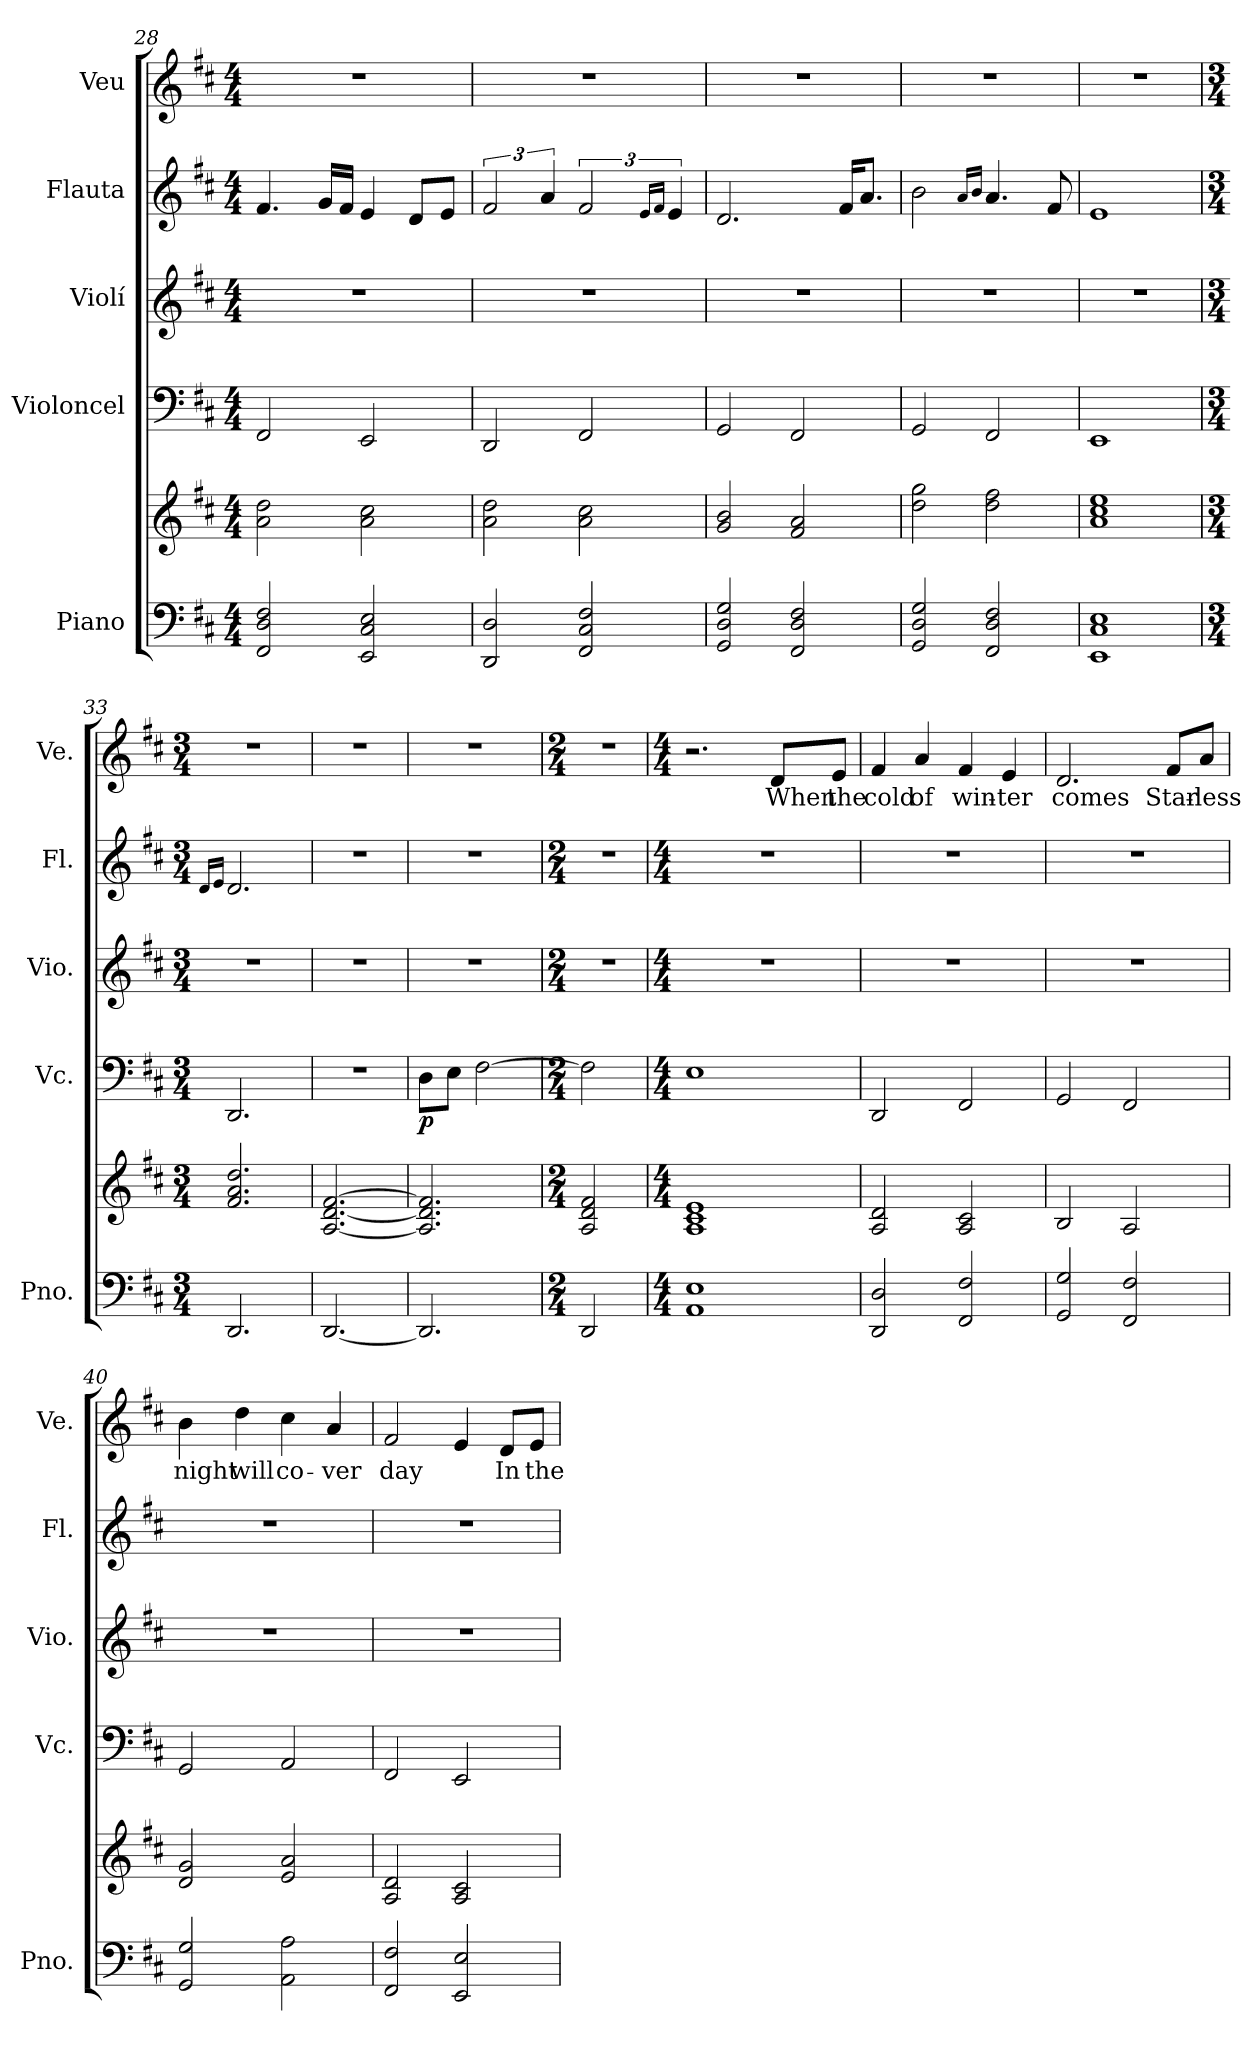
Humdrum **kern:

**kern	**kern	**kern	**dynam	**kern	**kern	**kern	**text
*part5	*part5	*part4	*part4	*part3	*part2	*part1	*part1
*staff6	*staff5	*staff4	*staff4	*staff3	*staff2	*staff1	*staff1
*I"Piano	*	*I"Violoncel	*	*I"Violí	*I"Flauta	*I"Veu	*
*I'Pno.	*	*I'Vc.	*	*I'Vio.	*I'Fl.	*I'Ve.	*
*clefF4	*clefG2	*clefF4	*	*clefG2	*clefG2	*clefG2	*
*k[f#c#]	*k[f#c#]	*k[f#c#]	*	*k[f#c#]	*k[f#c#]	*k[f#c#]	*
*M4/4	*M4/4	*M4/4	*	*M4/4	*M4/4	*M4/4	*
=28	=28	=28	=28	=28	=28	=28	=28
2FF#/ 2D/ 2F#/	2a\ 2dd\	2FF#/	.	1r	4.f#/	1r	.
.	.	.	.	.	16g/LL	.	.
.	.	.	.	.	16f#/JJ	.	.
2EE/ 2C#/ 2E/	2a\ 2cc#\	2EE/	.	.	4e/	.	.
.	.	.	.	.	8d/L	.	.
.	.	.	.	.	8e/J	.	.
=29	=29	=29	=29	=29	=29	=29	=29
2DD/ 2D/	2a\ 2dd\	2DD/	.	1r	3f#/	1r	.
.	.	.	.	.	6a/	.	.
2FF#/ 2C#/ 2F#/	2a\ 2cc#\	2FF#/	.	.	3f#/	.	.
.	.	.	.	.	16qe/LL	.	.
.	.	.	.	.	16qf#/JJ	.	.
.	.	.	.	.	6e/	.	.
=30	=30	=30	=30	=30	=30	=30	=30
2GG/ 2D/ 2G/	2g/ 2b/	2GG/	.	1r	2.d/	1r	.
2FF#/ 2D/ 2F#/	2f#/ 2a/	2FF#/	.	.	.	.	.
.	.	.	.	.	16f#/KL	.	.
.	.	.	.	.	8.a/J	.	.
=31	=31	=31	=31	=31	=31	=31	=31
2GG/ 2D/ 2G/	2dd\ 2gg\	2GG/	.	1r	2b\	1r	.
.	.	.	.	.	16qa/LL	.	.
.	.	.	.	.	16qb/JJ	.	.
2FF#/ 2D/ 2F#/	2dd\ 2ff#\	2FF#/	.	.	4.a/	.	.
.	.	.	.	.	8f#/	.	.
=32	=32	=32	=32	=32	=32	=32	=32
1EE 1C# 1E	1a 1cc# 1ee	1EE	.	1r	1e	1r	.
!!LO:PB:g=z
=33	=33	=33	=33	=33	=33	=33	=33
*M3/4	*M3/4	*M3/4	*	*M3/4	*M3/4	*M3/4	*
.	.	.	.	.	16qd/LL	.	.
.	.	.	.	.	16qe/JJ	.	.
2.DD/	2.f#/ 2.a/ 2.dd/	2.DD/	.	2.r	2.d/	2.r	.
=34	=34	=34	=34	=34	=34	=34	=34
[2.DD/	[2.A/ [2.d/ [2.f#/	2.r	.	2.r	2.r	2.r	.
=35	=35	=35	=35	=35	=35	=35	=35
!	!	!	!LO:DY:b	!	!	!	!
2.DD/]	2.A/] 2.d/] 2.f#/]	8D\L	p	2.r	2.r	2.r	.
.	.	8E\J	.	.	.	.	.
.	.	[2F#\	.	.	.	.	.
=36	=36	=36	=36	=36	=36	=36	=36
*M2/4	*M2/4	*M2/4	*	*M2/4	*M2/4	*M2/4	*
2DD/	2A/ 2d/ 2f#/	2F#\]	.	2r	2r	2r	.
=37	=37	=37	=37	=37	=37	=37	=37
*M4/4	*M4/4	*M4/4	*	*M4/4	*M4/4	*M4/4	*
1AA 1E	1A 1c# 1e	1E	.	1r	1r	2.r	.
.	.	.	.	.	.	8d/L	When
.	.	.	.	.	.	8e/J	the
=38	=38	=38	=38	=38	=38	=38	=38
2DD/ 2D/	2A/ 2d/	2DD/	.	1r	1r	4f#/	cold
.	.	.	.	.	.	4a/	of
2FF#/ 2F#/	2A/ 2c#/	2FF#/	.	.	.	4f#/	win-
.	.	.	.	.	.	4e/	-ter
=39	=39	=39	=39	=39	=39	=39	=39
2GG/ 2G/	2B/	2GG/	.	1r	1r	2.d/	comes
2FF#/ 2F#/	2A/	2FF#/	.	.	.	.	.
.	.	.	.	.	.	8f#/L	Star-
.	.	.	.	.	.	8a/J	-less
!!LO:LB:g=z
=40	=40	=40	=40	=40	=40	=40	=40
2GG/ 2G/	2d/ 2g/	2GG/	.	1r	1r	4b\	night
.	.	.	.	.	.	4dd\	will
2AA\ 2A\	2e/ 2a/	2AA/	.	.	.	4cc#\	co-
.	.	.	.	.	.	4a/	-ver
=41	=41	=41	=41	=41	=41	=41	=41
2FF#/ 2F#/	2A/ 2d/	2FF#/	.	1r	1r	2f#/	day
2EE/ 2E/	2A/ 2c#/	2EE/	.	.	.	4e/	.
.	.	.	.	.	.	8d/L	In
.	.	.	.	.	.	8e/J	the
=	=	=	=	=	=	=	=
*-	*-	*-	*-	*-	*-	*-	*-
